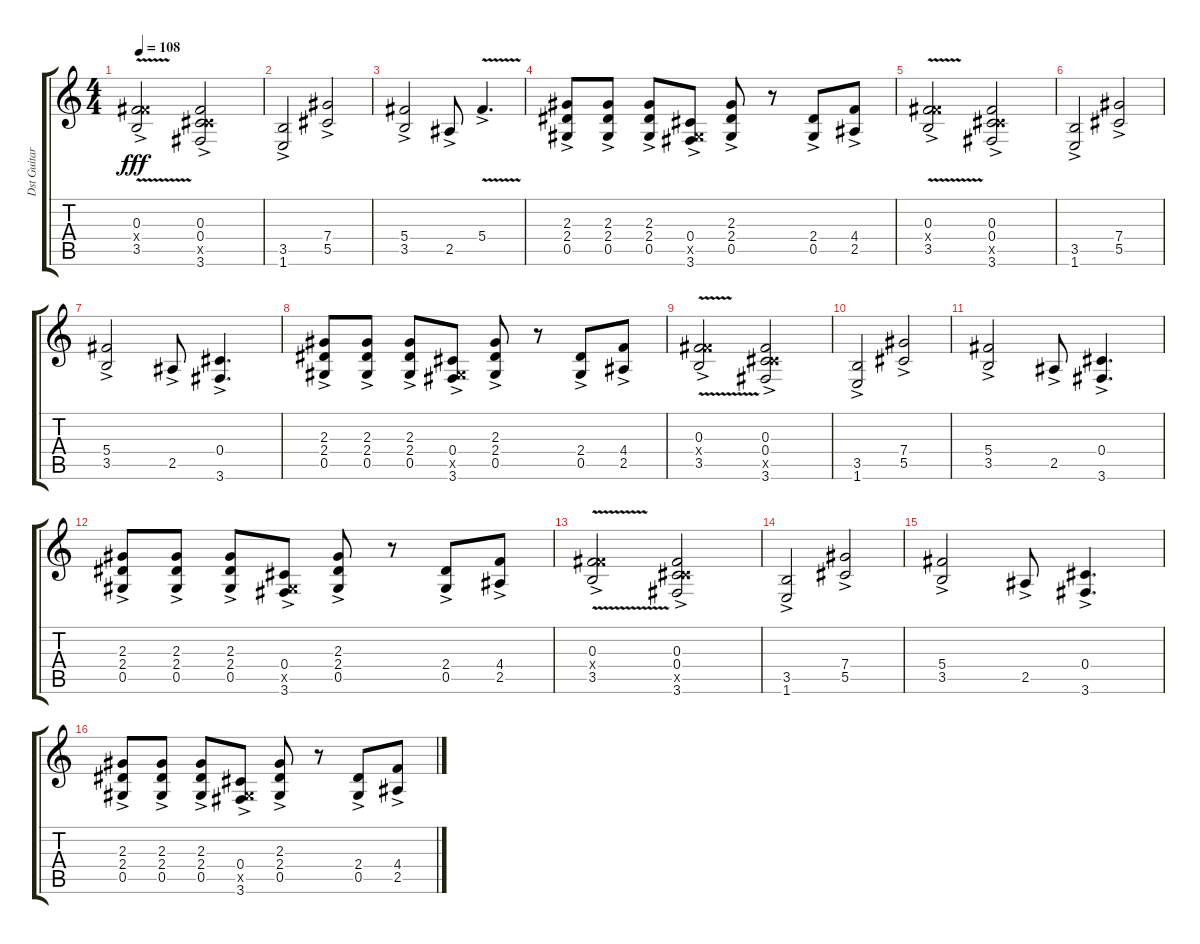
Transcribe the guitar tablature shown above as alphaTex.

\track ("Dst Guitar (Harmonics)" "Dst Guitar") {instrument distortionguitar}
\staff {score tabs}
\tuning (Eb4 Bb3 Gb3 Db3 Ab2 Eb2) {hide}
\ts (4 4)
\tempo 108
\clef g2
\ks c
(0.3 5.4{x} 3.5{v ac}).2{dy fff} (0.3 0.4 5.5{x} 3.6{ac}).2 |
(3.5 1.6{ac}).2 (7.4 5.5{ac}).2 |
(5.4 3.5{ac}).2 2.5{ac}.8 5.4{v ac}.4{d} |
(2.3 2.4 0.5{ac}).8 (2.3 2.4 0.5{ac}).8 (2.3 2.4 0.5{ac}).8 (0.4 0.5{x} 3.6{ac}).8 (2.3 2.4 0.5{ac}).8 r.8 (2.4 0.5{ac}).8 (4.4 2.5{ac}).8 |
(0.3 5.4{x} 3.5{v ac}).2 (0.3 0.4 5.5{x} 3.6{ac}).2 |
(3.5 1.6{ac}).2 (7.4 5.5{ac}).2 |
(5.4 3.5{ac}).2 2.5{ac}.8 (0.4 3.6{ac}).4{d} |
(2.3 2.4 0.5{ac}).8 (2.3 2.4 0.5{ac}).8 (2.3 2.4 0.5{ac}).8 (0.4 0.5{x} 3.6{ac}).8 (2.3 2.4 0.5{ac}).8 r.8 (2.4 0.5{ac}).8 (4.4 2.5{ac}).8 |
(0.3 5.4{x} 3.5{v ac}).2 (0.3 0.4 5.5{x} 3.6{ac}).2 |
(3.5 1.6{ac}).2 (7.4 5.5{ac}).2 |
(5.4 3.5{ac}).2 2.5{ac}.8 (0.4 3.6{ac}).4{d} |
(2.3 2.4 0.5{ac}).8 (2.3 2.4 0.5{ac}).8 (2.3 2.4 0.5{ac}).8 (0.4 0.5{x} 3.6{ac}).8 (2.3 2.4 0.5{ac}).8 r.8 (2.4 0.5{ac}).8 (4.4 2.5{ac}).8 |
(0.3 5.4{x} 3.5{v ac}).2 (0.3 0.4 5.5{x} 3.6{ac}).2 |
(3.5 1.6{ac}).2 (7.4 5.5{ac}).2 |
(5.4 3.5{ac}).2 2.5{ac}.8 (0.4 3.6{ac}).4{d} |
(2.3 2.4 0.5{ac}).8 (2.3 2.4 0.5{ac}).8 (2.3 2.4 0.5{ac}).8 (0.4 0.5{x} 3.6{ac}).8 (2.3 2.4 0.5{ac}).8 r.8 (2.4 0.5{ac}).8 (4.4 2.5{ac}).8
